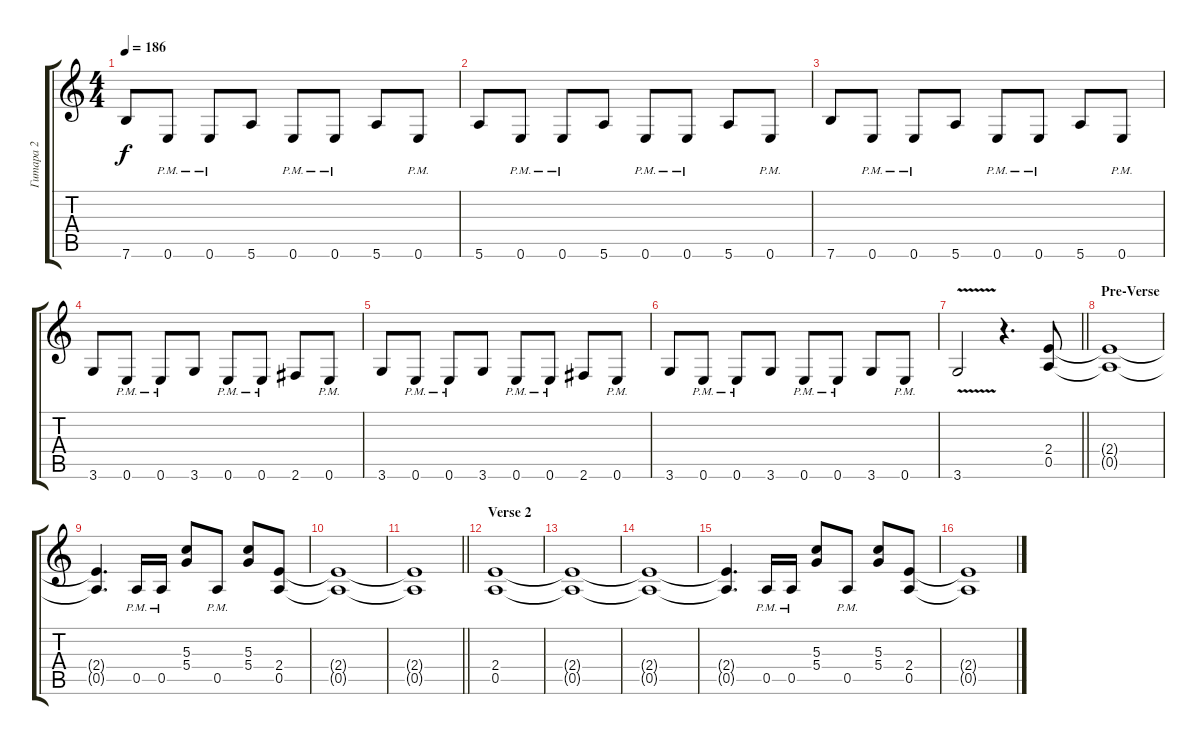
\track ("Гитара 2" "Гитара 2") {instrument distortionguitar}
\staff {score tabs}
\tuning (E4 B3 G3 D3 A2 E2) {hide}
\ts (4 4)
\tempo 186
\clef g2
\ks aminor
7.6.8{dy f} 0.6{pm}.8 0.6{pm}.8 5.6.8 0.6{pm}.8 0.6{pm}.8 5.6.8 0.6{pm}.8 |
5.6.8 0.6{pm}.8 0.6{pm}.8 5.6.8 0.6{pm}.8 0.6{pm}.8 5.6.8 0.6{pm}.8 |
7.6.8 0.6{pm}.8 0.6{pm}.8 5.6.8 0.6{pm}.8 0.6{pm}.8 5.6.8 0.6{pm}.8 |
3.6.8 0.6{pm}.8 0.6{pm}.8 3.6.8 0.6{pm}.8 0.6{pm}.8 2.6.8 0.6{pm}.8 |
3.6.8 0.6{pm}.8 0.6{pm}.8 3.6.8 0.6{pm}.8 0.6{pm}.8 2.6.8 0.6{pm}.8 |
3.6.8 0.6{pm}.8 0.6{pm}.8 3.6.8 0.6{pm}.8 0.6{pm}.8 3.6.8 0.6{pm}.8 |
\barLineRight lightlight
3.6{v}.2 r.4{d} (2.4 0.5).8 |
\section ("" "Pre-Verse")
(2.4{t} 0.5{t}).1 |
(2.4{t} 0.5{t}).4{d} 0.5{pm}.16 0.5{pm}.16 (5.3 5.4).8 0.5{pm}.8 (5.3 5.4).8 (2.4 0.5).8 |
(2.4{t} 0.5{t}).1 |
\barLineRight lightlight
(2.4{t} 0.5{t}).1 |
\section ("" "Verse 2")
(2.4 0.5).1 |
(2.4{t} 0.5{t}).1 |
(2.4{t} 0.5{t}).1 |
(2.4{t} 0.5{t}).4{d} 0.5{pm}.16 0.5{pm}.16 (5.3 5.4).8 0.5{pm}.8 (5.3 5.4).8 (2.4 0.5).8 |
(2.4{t} 0.5{t}).1
